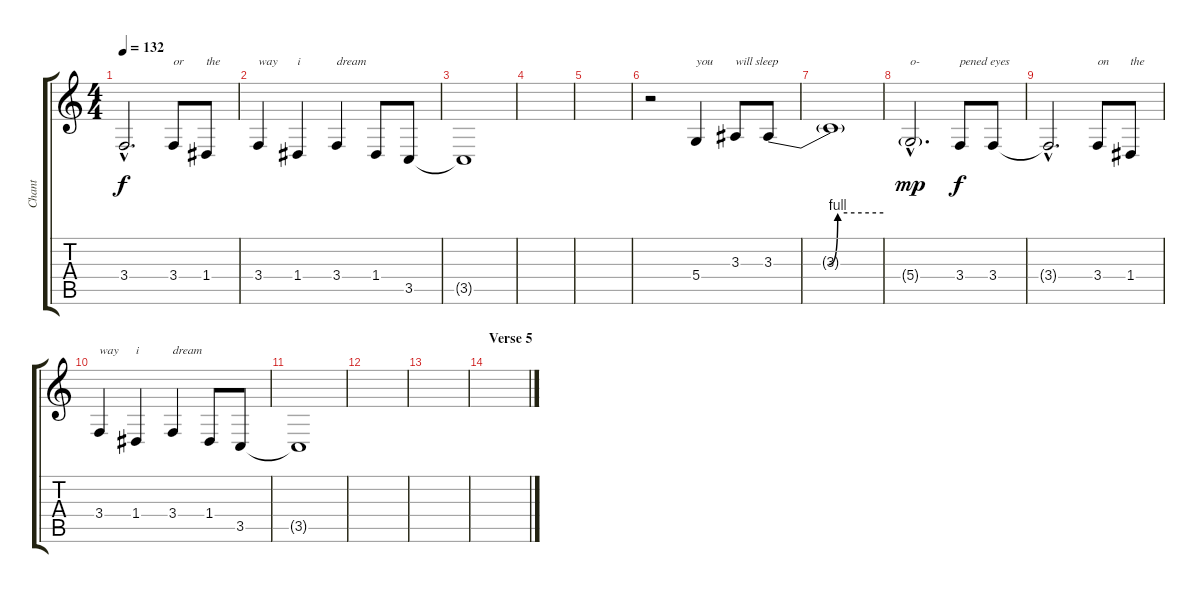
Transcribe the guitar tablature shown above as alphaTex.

\track ("Chant" "Chant") {instrument choiraahs}
\staff {score tabs}
\tuning (E4 B3 G3 D3 A2 E2) {hide}
\ts (4 4)
\tempo 132
\clef g2
\ks c
3.4{hac t}.2{d dy f} 3.4.8{txt "or"} 1.4.8{txt "the"} |
3.4.4{txt "way"} 1.4.4{txt "i"} 3.4.4{txt "dream"} 1.4.8 3.5.8 |
3.5{t}.1 |
|
|
r.2 5.4.4{txt "you"} 3.3.8{txt "will sleep"} 3.3{be (custom 0 0 18 0 30 0 35 4 60 4)}.8 |
3.3{t}.1 |
5.4{g hac}.2{d txt "o-" dy mp} 3.4.8{txt "pened eyes" dy f} 3.4.8 |
3.4{hac t}.2{d} 3.4.8{txt "on"} 1.4.8{txt "the"} |
3.4.4{txt "way"} 1.4.4{txt "i"} 3.4.4{txt "dream"} 1.4.8 3.5.8 |
3.5{t}.1 |
|
|
\section ("" "Verse 5")
